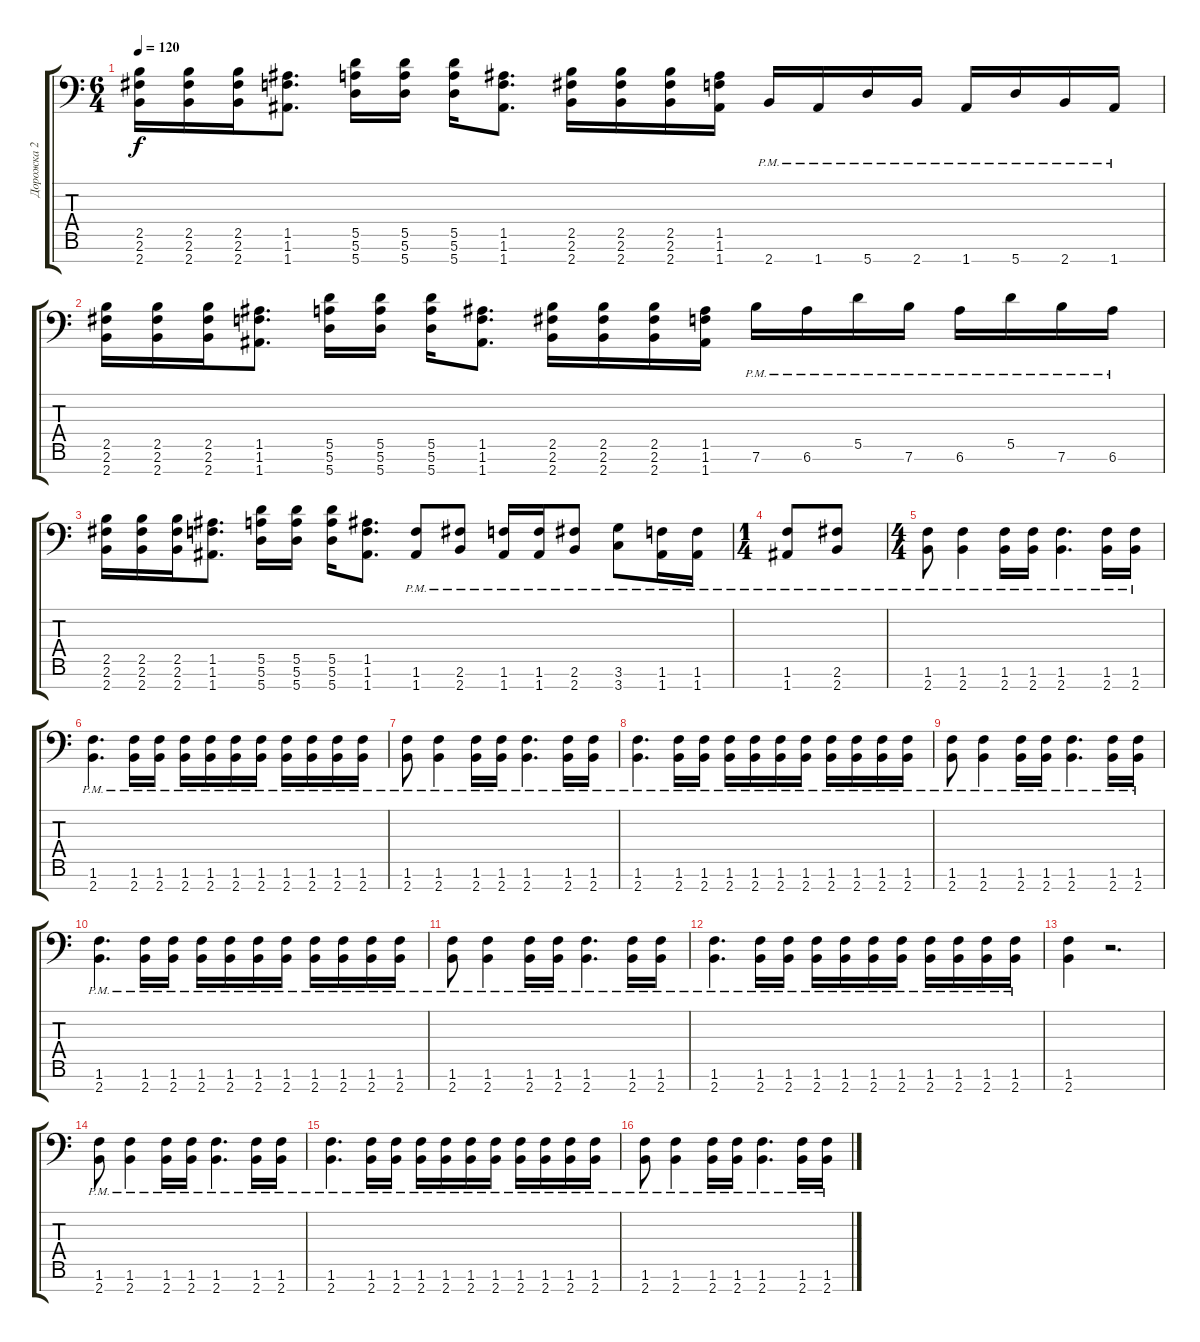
\track ("Дорожка 2" "Дорожка 2") {instrument distortionguitar}
\staff {score tabs}
\tuning (E4 B3 G3 D3 A2 E2 A1) {hide}
\ts (6 4)
\tempo 120
\clef f4
\ks c
(2.5 2.6 2.7).16{dy f} (2.5 2.6 2.7).16 (2.5 2.6 2.7).16 (1.5 1.6 1.7).8{d} (5.5 5.6 5.7).16 (5.5 5.6 5.7).16 (5.5 5.6 5.7).16 (1.5 1.6 1.7).8{d} (2.5 2.6 2.7).16 (2.5 2.6 2.7).16 (2.5 2.6 2.7).16 (1.5 1.6 1.7).16 2.7{pm}.16 1.7{pm}.16 5.7{pm}.16 2.7{pm}.16 1.7{pm}.16 5.7{pm}.16 2.7{pm}.16 1.7{pm}.16 |
(2.5 2.6 2.7).16 (2.5 2.6 2.7).16 (2.5 2.6 2.7).16 (1.5 1.6 1.7).8{d} (5.5 5.6 5.7).16 (5.5 5.6 5.7).16 (5.5 5.6 5.7).16 (1.5 1.6 1.7).8{d} (2.5 2.6 2.7).16 (2.5 2.6 2.7).16 (2.5 2.6 2.7).16 (1.5 1.6 1.7).16 7.6{pm}.16 6.6{pm}.16 5.5{pm}.16 7.6{pm}.16 6.6{pm}.16 5.5{pm}.16 7.6{pm}.16 6.6{pm}.16 |
(2.5 2.6 2.7).16 (2.5 2.6 2.7).16 (2.5 2.6 2.7).16 (1.5 1.6 1.7).8{d} (5.5 5.6 5.7).16 (5.5 5.6 5.7).16 (5.5 5.6 5.7).16 (1.5 1.6 1.7).8{d} (1.6{pm} 1.7{pm}).8 (2.6{pm} 2.7{pm}).8 (1.6{pm} 1.7{pm}).16 (1.6{pm} 1.7{pm}).16 (2.6{pm} 2.7{pm}).8 (3.6{pm} 3.7{pm}).8 (1.6{pm} 1.7{pm}).16 (1.6{pm} 1.7{pm}).16 |
\ts (1 4)
(1.6{pm} 1.7{pm}).8 (2.6{pm} 2.7{pm}).8 |
\ts (4 4)
(1.6{pm} 2.7{pm}).8 (1.6{pm} 2.7{pm}).4 (1.6{pm} 2.7{pm}).16 (1.6{pm} 2.7{pm}).16 (1.6{pm} 2.7{pm}).4{d} (1.6{pm} 2.7{pm}).16 (1.6{pm} 2.7{pm}).16 |
(1.6{pm} 2.7{pm}).4{d} (1.6{pm} 2.7{pm}).16 (1.6{pm} 2.7{pm}).16 (1.6{pm} 2.7{pm}).16 (1.6{pm} 2.7{pm}).16 (1.6{pm} 2.7{pm}).16 (1.6{pm} 2.7{pm}).16 (1.6{pm} 2.7{pm}).16 (1.6{pm} 2.7{pm}).16 (1.6{pm} 2.7{pm}).16 (1.6{pm} 2.7{pm}).16 |
(1.6{pm} 2.7{pm}).8 (1.6{pm} 2.7{pm}).4 (1.6{pm} 2.7{pm}).16 (1.6{pm} 2.7{pm}).16 (1.6{pm} 2.7{pm}).4{d} (1.6{pm} 2.7{pm}).16 (1.6{pm} 2.7{pm}).16 |
(1.6{pm} 2.7{pm}).4{d} (1.6{pm} 2.7{pm}).16 (1.6{pm} 2.7{pm}).16 (1.6{pm} 2.7{pm}).16 (1.6{pm} 2.7{pm}).16 (1.6{pm} 2.7{pm}).16 (1.6{pm} 2.7{pm}).16 (1.6{pm} 2.7{pm}).16 (1.6{pm} 2.7{pm}).16 (1.6{pm} 2.7{pm}).16 (1.6{pm} 2.7{pm}).16 |
(1.6{pm} 2.7{pm}).8 (1.6{pm} 2.7{pm}).4 (1.6{pm} 2.7{pm}).16 (1.6{pm} 2.7{pm}).16 (1.6{pm} 2.7{pm}).4{d} (1.6{pm} 2.7{pm}).16 (1.6{pm} 2.7{pm}).16 |
(1.6{pm} 2.7{pm}).4{d} (1.6{pm} 2.7{pm}).16 (1.6{pm} 2.7{pm}).16 (1.6{pm} 2.7{pm}).16 (1.6{pm} 2.7{pm}).16 (1.6{pm} 2.7{pm}).16 (1.6{pm} 2.7{pm}).16 (1.6{pm} 2.7{pm}).16 (1.6{pm} 2.7{pm}).16 (1.6{pm} 2.7{pm}).16 (1.6{pm} 2.7{pm}).16 |
(1.6{pm} 2.7{pm}).8 (1.6{pm} 2.7{pm}).4 (1.6{pm} 2.7{pm}).16 (1.6{pm} 2.7{pm}).16 (1.6{pm} 2.7{pm}).4{d} (1.6{pm} 2.7{pm}).16 (1.6{pm} 2.7{pm}).16 |
(1.6{pm} 2.7{pm}).4{d} (1.6{pm} 2.7{pm}).16 (1.6{pm} 2.7{pm}).16 (1.6{pm} 2.7{pm}).16 (1.6{pm} 2.7{pm}).16 (1.6{pm} 2.7{pm}).16 (1.6{pm} 2.7{pm}).16 (1.6{pm} 2.7{pm}).16 (1.6{pm} 2.7{pm}).16 (1.6{pm} 2.7{pm}).16 (1.6{pm} 2.7{pm}).16 |
(1.6 2.7).4 r.2{d} |
(1.6{pm} 2.7{pm}).8 (1.6{pm} 2.7{pm}).4 (1.6{pm} 2.7{pm}).16 (1.6{pm} 2.7{pm}).16 (1.6{pm} 2.7{pm}).4{d} (1.6{pm} 2.7{pm}).16 (1.6{pm} 2.7{pm}).16 |
(1.6{pm} 2.7{pm}).4{d} (1.6{pm} 2.7{pm}).16 (1.6{pm} 2.7{pm}).16 (1.6{pm} 2.7{pm}).16 (1.6{pm} 2.7{pm}).16 (1.6{pm} 2.7{pm}).16 (1.6{pm} 2.7{pm}).16 (1.6{pm} 2.7{pm}).16 (1.6{pm} 2.7{pm}).16 (1.6{pm} 2.7{pm}).16 (1.6{pm} 2.7{pm}).16 |
(1.6{pm} 2.7{pm}).8 (1.6{pm} 2.7{pm}).4 (1.6{pm} 2.7{pm}).16 (1.6{pm} 2.7{pm}).16 (1.6{pm} 2.7{pm}).4{d} (1.6{pm} 2.7{pm}).16 (1.6{pm} 2.7{pm}).16
